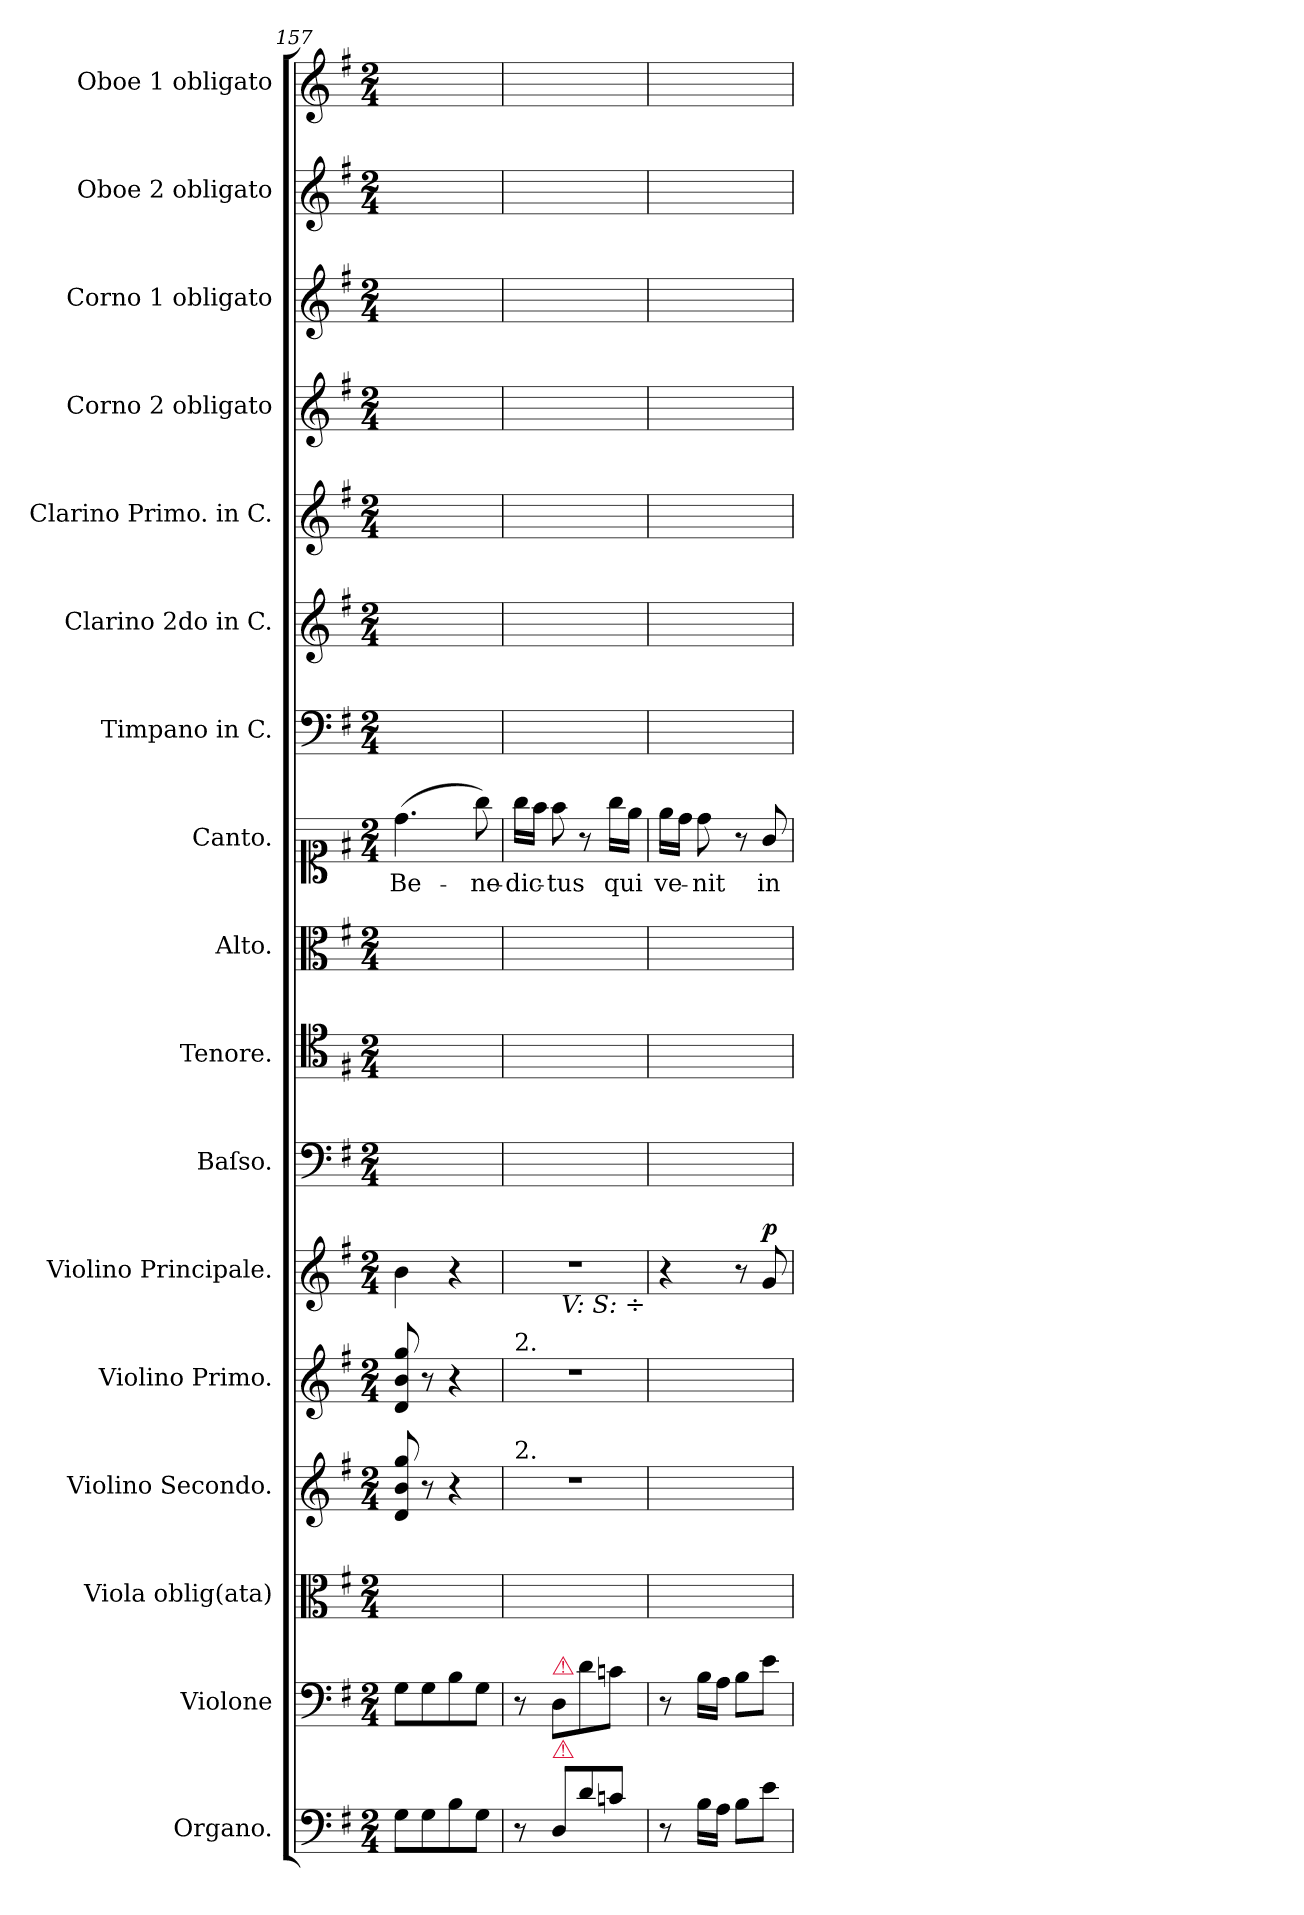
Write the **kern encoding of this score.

**kern	**kern	**kern	**kern	**kern	**kern	**dynam	**kern	**kern	**kern	**kern	**text	**kern	**kern	**kern	**kern	**kern	**kern	**kern
*part17	*part16	*part15	*part14	*part13	*part12	*part12	*part11	*part10	*part9	*part8	*part8	*part7	*part6	*part5	*part4	*part3	*part2	*part1
*staff17	*staff16	*staff15	*staff14	*staff13	*staff12	*staff12	*staff11	*staff10	*staff9	*staff8	*staff8	*staff7	*staff6	*staff5	*staff4	*staff3	*staff2	*staff1
*I"Organo.	*I"Violone	*I"Viola oblig(ata)	*I"Violino Secondo.	*I"Violino Primo.	*I"Violino Principale.	*	*I"Baſso.	*I"Tenore.	*I"Alto.	*I"Canto.	*	*I"Timpano in C.	*I"Clarino 2do in C.	*I"Clarino Primo. in C.	*I"Corno 2 obligato	*I"Corno 1 obligato	*I"Oboe 2 obligato	*I"Oboe 1 obligato
*I'Org.	*I'Vlne	*I'Vla.	*	*I'Vn I	*I'Vln. Princ.	*	*I'B.	*I'T.	*I'A.	*I'C.	*	*I'Timp.	*I'Clno 2 in C.	*I'Clno 1 in C	*I'[C. 2 obl.]	*I'[C. 1 obl.]	*I'[Ob. 2]	*I'[Ob. 1]
*clefF4	*clefF4	*clefC3	*clefG2	*clefG2	*clefG2	*	*clefF4	*clefC4	*clefC3	*clefC1	*	*clefF4	*clefG2	*clefG2	*clefG2	*clefG2	*clefG2	*clefG2
*k[f#]	*k[f#]	*k[f#]	*k[f#]	*k[f#]	*k[f#]	*	*k[f#]	*k[f#]	*k[f#]	*k[f#]	*	*k[f#]	*k[f#]	*k[f#]	*k[f#]	*k[f#]	*k[f#]	*k[f#]
*G:	*G:	*G:	*G:	*G:	*G:	*	*G:	*G:	*G:	*G:	*	*G:	*G:	*G:	*G:	*G:	*G:	*G:
*M2/4	*M2/4	*M2/4	*M2/4	*M2/4	*M2/4	*	*M2/4	*M2/4	*M2/4	*M2/4	*	*M2/4	*M2/4	*M2/4	*M2/4	*M2/4	*M2/4	*M2/4
=157	=157	=157	=157	=157	=157	=157	=157	=157	=157	=157	=157	=157	=157	=157	=157	=157	=157	=157
8G\L	8G\L	2ryy	8d/ 8b/ 8gg/	8d/ 8b/ 8gg/	4b\	.	2ryy	2ryy	2ryy	(4.dd\	Be-	2ryy	2ryy	2ryy	2ryy	2ryy	2ryy	2ryy
8G\	8G\	.	8r	8r	.	.	.	.	.	.	.	.	.	.	.	.	.	.
8B\	8B\	.	4r	4r	4r	.	.	.	.	.	.	.	.	.	.	.	.	.
8G\J	8G\J	.	.	.	.	.	.	.	.	8gg\)	-ne-	.	.	.	.	.	.	.
=158	=158	=158	=158	=158	=158	=158	=158	=158	=158	=158	=158	=158	=158	=158	=158	=158	=158	=158
!	!	!	!	!LO:TX:a:t=2.	!	!	!	!	!	!	!	!	!	!	!	!	!	!
!	!	!	!LO:TX:a:t=2.	!	!	!	!	!	!	!	!	!	!	!	!	!	!	!
!	!	!	!LO:N:vis=0	!LO:N:vis=0	!	!	!	!	!	!	!	!	!	!	!	!	!	!
8r	8r	2ryy	2r	2r	2r	.	2ryy	2ryy	2ryy	16gg\LL	-dic-	2ryy	2ryy	2ryy	2ryy	2ryy	2ryy	2ryy
.	.	.	.	.	.	.	.	.	.	16ff#\JJ	.	.	.	.	.	.	.	.
!	!LO:TX:a:color=crimson:t=⚠	!	!	!	!	!	!	!	!	!	!	!	!	!	!	!	!	!
!LO:TX:a:color=crimson:t=⚠	!	!	!	!	!	!	!	!	!	!	!	!	!	!	!	!	!	!
8D/L	8D/L	.	.	.	.	.	.	.	.	8ff#\	-tus	.	.	.	.	.	.	.
8d\	8d\	.	.	.	.	.	.	.	.	8r	.	.	.	.	.	.	.	.
8cn/J	8cn\J	.	.	.	.	.	.	.	.	16gg\LL	qui	.	.	.	.	.	.	.
.	.	.	.	.	.	.	.	.	.	16ee\JJ	.	.	.	.	.	.	.	.
!	!	!	!	!	!LO:TX:b:i:rj:t=V&colon; S&colon; ÷	!	!	!	!	!	!	!	!	!	!	!	!	!
=159	=159	=159	=159	=159	=159	=159	=159	=159	=159	=159	=159	=159	=159	=159	=159	=159	=159	=159
8r	8r	2ryy	2ryy	2ryy	4r	.	2ryy	2ryy	2ryy	16ee\LL	ve-	2ryy	2ryy	2ryy	2ryy	2ryy	2ryy	2ryy
.	.	.	.	.	.	.	.	.	.	16dd\JJ	.	.	.	.	.	.	.	.
16B\LL	16B\LL	.	.	.	.	.	.	.	.	8dd\	-nit	.	.	.	.	.	.	.
16A\JJ	16A\JJ	.	.	.	.	.	.	.	.	.	.	.	.	.	.	.	.	.
8B\L	8B\L	.	.	.	8r	.	.	.	.	8r	.	.	.	.	.	.	.	.
!	!	!	!	!	!	!LO:DY:a	!	!	!	!	!	!	!	!	!	!	!	!
8e\J	8e\J	.	.	.	8g/	p	.	.	.	8g/	in	.	.	.	.	.	.	.
=	=	=	=	=	=	=	=	=	=	=	=	=	=	=	=	=	=	=
*-	*-	*-	*-	*-	*-	*-	*-	*-	*-	*-	*-	*-	*-	*-	*-	*-	*-	*-
